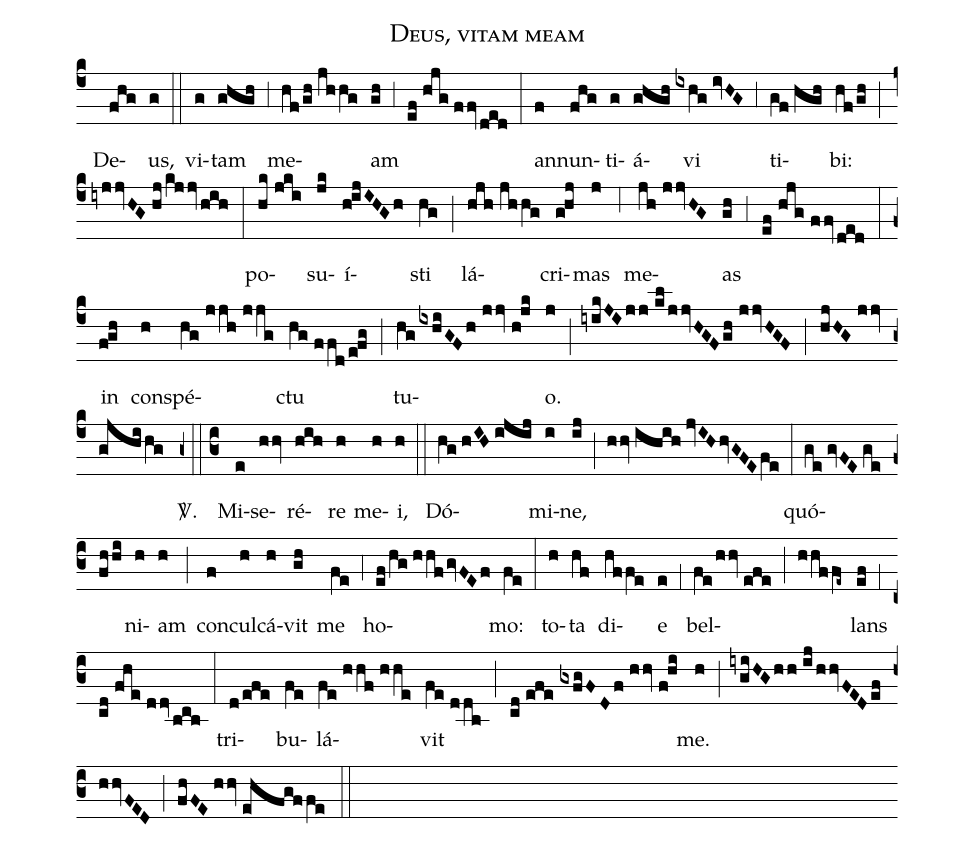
name:Deus, vitam meam;
mode:VIII;
office-part:Responsoria;
%%
(c4) () De(fhg)us,(g) (::) vi(g)tam(ghgh) (,3) me(hf/gh//jhhg)am(gh) (,3) (ef//hjg//ffv/ded) (:) an(f)nun(fhg)ti(g)á(ghgh)vi(ixhg//ivHG) (,3) ti(gf//hgh)bi:(hf/gh) (;) (iyjjvHG//hj/kjjv/hih) (:) po(hk//jki)su(jk)í(h!ijIHGh)sti(hg) (;) lá(hjh//jhhg)cri(g!hj)mas(j) (,6) me(jh//jjvHG)as(gh) (,3) (ef//hjg//ffv/ded) (:) in(f!gh) con(h)spé(hg//jjh//jjg)ctu(hg//ffd/e!fg) (;) tu(hg/ixhiGF/h//jjv//h!jk)o.(j) (;) (iyikJI/jj//kl/jjvHGF/gh//jjvHGF) (;) (hjHG//jjv//gjhi/hg) <sp>V/</sp>.(z0::c3) Mi(e)se(hhv)ré(hih)re(h) me(h)i,(h) (::) Dó(hg//hIH//ijij)mi(i)ne,(ij) (;) (hhv//ihih//jvIH/hvGFE/fe) (:) quó(ge//gvFE//ge/fhhi)ni(h)am(h) (;) con(f)cul(h)cá(h)vit(gh) me(fe) (,4) ho(ef/hg//hhf/gvFEf)mo:(fe) (:) to(h)ta(hf) di(hffe)e(e) (,1) bel(fe/hhv//efe)(;)(hhffe~)lans(ef) (,1) (cd//fhe//ddv/bcb) (:) tri(d/efe)bu(fe)lá(fe//hhf//hhe)vit(fe//ddb) (;) (cd//efe//gxfgFD/f//hhv//f!hi) me.(h) (;) (iygiHG/hh//ij/hhvFED/ef//hhvFED) (;) (fhFE//hhv//ehfgffe) (::)
